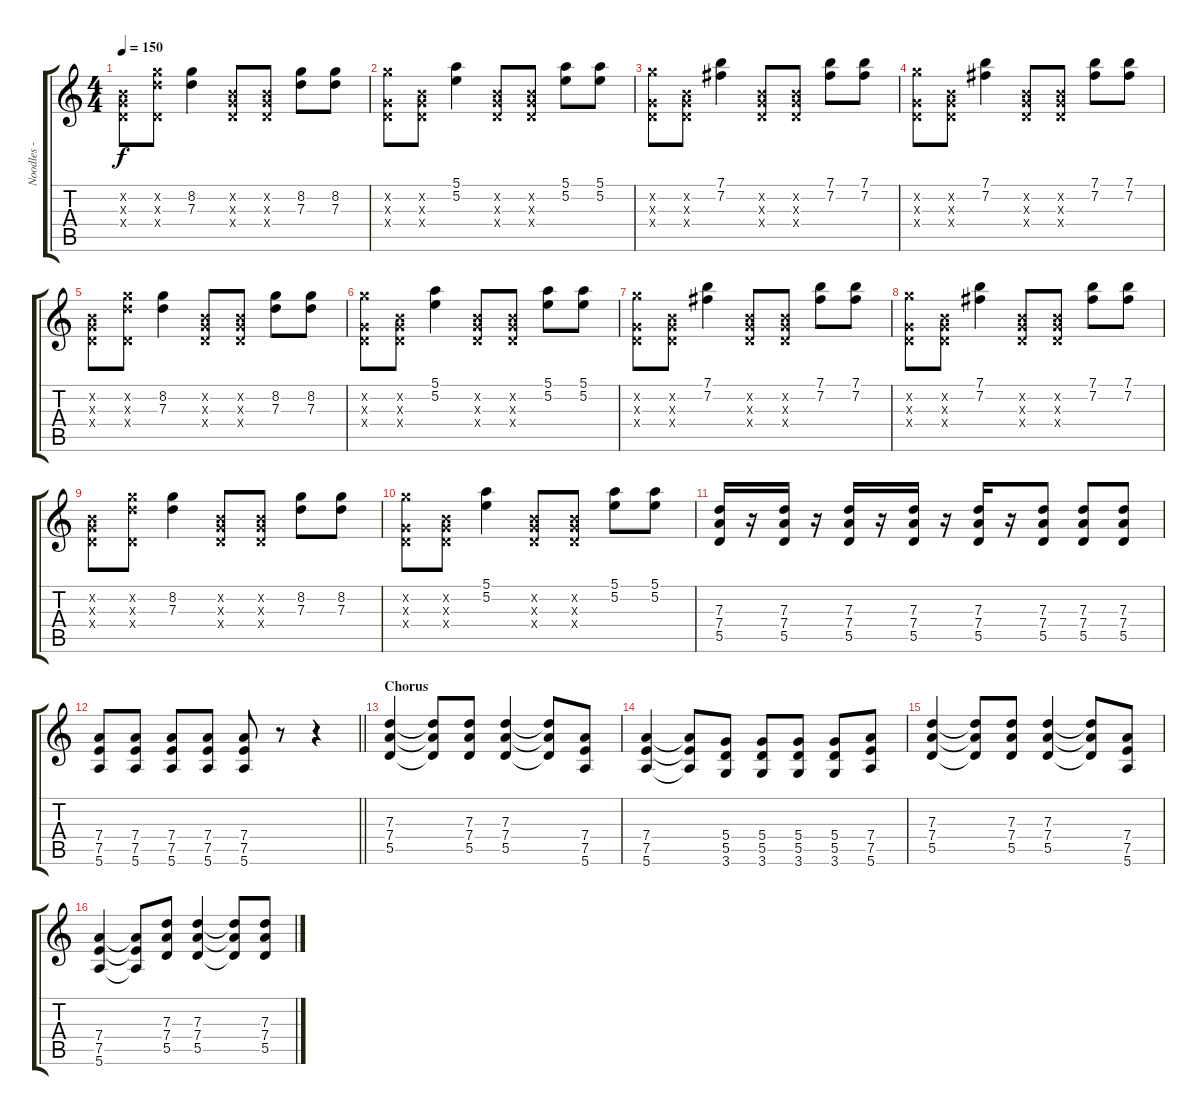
\track ("Noodles - Guitar" "Noodles - ") {instrument distortionguitar}
\staff {score tabs}
\tuning (E4 B3 G3 D3 A2 E2) {hide}
\ts (4 4)
\tempo 150
\clef g2
\ks c
(0.2{x} 0.3{x} 0.4{x}).8{dy f} (8.2{x} 7.3{x} 0.4{x}).8 (8.2 7.3).4 (0.2{x} 0.3{x} 0.4{x}).8 (0.2{x} 0.3{x} 0.4{x}).8 (8.2 7.3).8 (8.2 7.3).8 |
(8.2{x} 0.3{x} 0.4{x}).8 (0.2{x} 0.3{x} 0.4{x}).8 (5.1 5.2).4 (0.2{x} 0.3{x} 0.4{x}).8 (0.2{x} 0.3{x} 0.4{x}).8 (5.1 5.2).8 (5.1 5.2).8 |
(8.2{x} 0.3{x} 0.4{x}).8 (0.2{x} 0.3{x} 0.4{x}).8 (7.1 7.2).4 (0.2{x} 0.3{x} 0.4{x}).8 (0.2{x} 0.3{x} 0.4{x}).8 (7.1 7.2).8 (7.1 7.2).8 |
(8.2{x} 0.3{x} 0.4{x}).8 (0.2{x} 0.3{x} 0.4{x}).8 (7.1 7.2).4 (0.2{x} 0.3{x} 0.4{x}).8 (0.2{x} 0.3{x} 0.4{x}).8 (7.1 7.2).8 (7.1 7.2).8 |
(0.2{x} 0.3{x} 0.4{x}).8 (8.2{x} 7.3{x} 0.4{x}).8 (8.2 7.3).4 (0.2{x} 0.3{x} 0.4{x}).8 (0.2{x} 0.3{x} 0.4{x}).8 (8.2 7.3).8 (8.2 7.3).8 |
(8.2{x} 0.3{x} 0.4{x}).8 (0.2{x} 0.3{x} 0.4{x}).8 (5.1 5.2).4 (0.2{x} 0.3{x} 0.4{x}).8 (0.2{x} 0.3{x} 0.4{x}).8 (5.1 5.2).8 (5.1 5.2).8 |
(8.2{x} 0.3{x} 0.4{x}).8 (0.2{x} 0.3{x} 0.4{x}).8 (7.1 7.2).4 (0.2{x} 0.3{x} 0.4{x}).8 (0.2{x} 0.3{x} 0.4{x}).8 (7.1 7.2).8 (7.1 7.2).8 |
(8.2{x} 0.3{x} 0.4{x}).8 (0.2{x} 0.3{x} 0.4{x}).8 (7.1 7.2).4 (0.2{x} 0.3{x} 0.4{x}).8 (0.2{x} 0.3{x} 0.4{x}).8 (7.1 7.2).8 (7.1 7.2).8 |
(0.2{x} 0.3{x} 0.4{x}).8 (8.2{x} 7.3{x} 0.4{x}).8 (8.2 7.3).4 (0.2{x} 0.3{x} 0.4{x}).8 (0.2{x} 0.3{x} 0.4{x}).8 (8.2 7.3).8 (8.2 7.3).8 |
(8.2{x} 0.3{x} 0.4{x}).8 (0.2{x} 0.3{x} 0.4{x}).8 (5.1 5.2).4 (0.2{x} 0.3{x} 0.4{x}).8 (0.2{x} 0.3{x} 0.4{x}).8 (5.1 5.2).8 (5.1 5.2).8 |
(7.3 7.4 5.5).16{volume 12} r.16 (7.3 7.4 5.5).16 r.16 (7.3 7.4 5.5).16 r.16 (7.3 7.4 5.5).16 r.16 (7.3 7.4 5.5).16 r.16 (7.3 7.4 5.5).8 (7.3 7.4 5.5).8 (7.3 7.4 5.5).8 |
\barLineRight lightlight
(7.4 7.5 5.6).8 (7.4 7.5 5.6).8 (7.4 7.5 5.6).8 (7.4 7.5 5.6).8 (7.4 7.5 5.6).8 r.8 r.4 |
\section ("" "Chorus")
(7.3 7.4 5.5).4 (7.3{t} 7.4{t} 5.5{t}).8 (7.3 7.4 5.5).8 (7.3 7.4 5.5).4 (7.3{t} 7.4{t} 5.5{t}).8 (7.4 7.5 5.6).8 |
(7.4 7.5 5.6).4 (7.4{t} 7.5{t} 5.6{t}).8 (5.4 5.5 3.6).8 (5.4 5.5 3.6).8 (5.4 5.5 3.6).8 (5.4 5.5 3.6).8 (7.4 7.5 5.6).8 |
(7.3 7.4 5.5).4 (7.3{t} 7.4{t} 5.5{t}).8 (7.3 7.4 5.5).8 (7.3 7.4 5.5).4 (7.3{t} 7.4{t} 5.5{t}).8 (7.4 7.5 5.6).8 |
(7.4 7.5 5.6).4 (7.4{t} 7.5{t} 5.6{t}).8 (7.3 7.4 5.5).8 (7.3 7.4 5.5).4 (7.3{t} 7.4{t} 5.5{t}).8 (7.3 7.4 5.5).8
